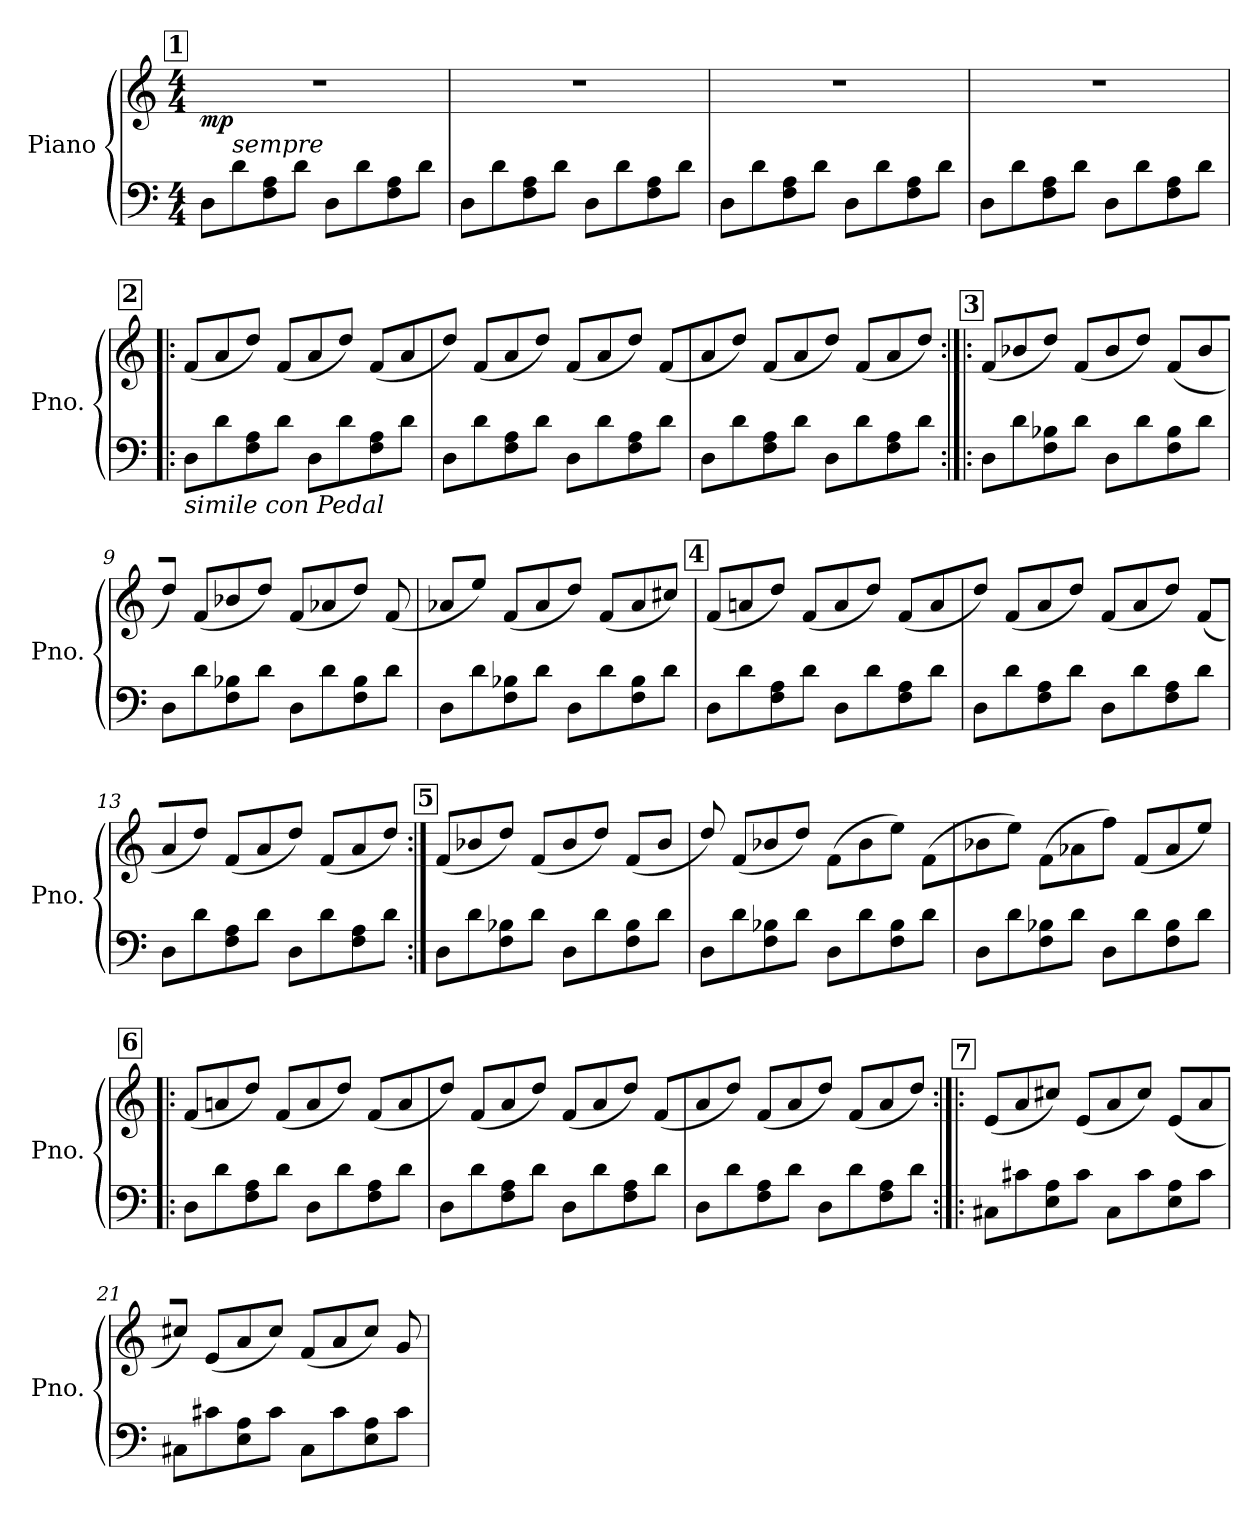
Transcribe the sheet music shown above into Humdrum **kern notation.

**kern	**kern	**dynam
*part1	*part1	*part1
*staff2	*staff1	*staff1/2
*I"Piano	*	*
*I'Pno.	*	*
*clefF4	*clefG2	*
*k[]	*k[]	*
*M4/4	*M4/4	*
*MM120	*MM120	*
!!LO:REH:place=s1:a:B:fs=14:t=1
=1	=1	=1
!	!	!LO:DY:b
8D\L	1r	mp
!LO:TX:a:i:t=sempre	!	!
8d\	.	.
8F\ 8A\	.	.
8d\J	.	.
8D\L	.	.
8d\	.	.
8F\ 8A\	.	.
8d\J	.	.
=2	=2	=2
8D\L	1r	.
8d\	.	.
8F\ 8A\	.	.
8d\J	.	.
8D\L	.	.
8d\	.	.
8F\ 8A\	.	.
8d\J	.	.
=3	=3	=3
8D\L	1r	.
8d\	.	.
8F\ 8A\	.	.
8d\J	.	.
8D\L	.	.
8d\	.	.
8F\ 8A\	.	.
8d\J	.	.
=4	=4	=4
8D\L	1r	.
8d\	.	.
8F\ 8A\	.	.
8d\J	.	.
8D\L	.	.
8d\	.	.
8F\ 8A\	.	.
8d\J	.	.
!!LO:LB:g=z
!!LO:REH:place=s1:a:B:fs=14:t=2
=5!|:	=5!|:	=5!|:
!LO:TX:b:i:t=simile con Pedal	!	!
8D\L	(8f/L	.
8d\	8a/	.
8F\ 8A\	8dd/J)	.
8d\J	(8f/L	.
8D\L	8a/	.
8d\	8dd/J)	.
8F\ 8A\	(8f/L	.
8d\J	8a/	.
=6	=6	=6
8D\L	8dd/J)	.
8d\	(8f/L	.
8F\ 8A\	8a/	.
8d\J	8dd/J)	.
8D\L	(8f/L	.
8d\	8a/	.
8F\ 8A\	8dd/J)	.
8d\J	(8f/L	.
=7	=7	=7
8D\L	8a/	.
8d\	8dd/J)	.
8F\ 8A\	(8f/L	.
8d\J	8a/	.
8D\L	8dd/J)	.
8d\	(8f/L	.
8F\ 8A\	8a/	.
8d\J	8dd/J)	.
!!LO:REH:place=s1:a:B:fs=14:t=3
=8:|!|:	=8:|!|:	=8:|!|:
8D\L	(8f/L	.
8d\	8b-X/	.
8F\ 8B-X\	8dd/J)	.
8d\J	(8f/L	.
8D\L	8b-/	.
8d\	8dd/J)	.
8F\ 8B-\	(8f/L	.
8d\J	8b-/	.
=9	=9	=9
8D\L	8dd/J)	.
8d\	(8f/L	.
8F\ 8B-X\	8b-X/	.
8d\J	8dd/J)	.
8D\L	(8f/L	.
8d\	8a-X/	.
8F\ 8B-\	8dd/J)	.
8d\J	(8f/	.
!!LO:LB:g=z
=10	=10	=10
8D\L	8a-X/L	.
8d\	8ee/J)	.
8F\ 8B-X\	(8f/L	.
8d\J	8a-/	.
8D\L	8dd/J)	.
8d\	(8f/L	.
8F\ 8B-\	8a-/	.
8d\J	8cc#X/J)	.
!!LO:REH:place=s1:a:B:fs=14:t=4
=11	=11	=11
8D\L	(8f/L	.
8d\	8an/	.
8F\ 8A\	8dd/J)	.
8d\J	(8f/L	.
8D\L	8a/	.
8d\	8dd/J)	.
8F\ 8A\	(8f/L	.
8d\J	8a/	.
=12	=12	=12
8D\L	8dd/J)	.
8d\	(8f/L	.
8F\ 8A\	8a/	.
8d\J	8dd/J)	.
8D\L	(8f/L	.
8d\	8a/	.
8F\ 8A\	8dd/J)	.
8d\J	(8f/L	.
=13	=13	=13
8D\L	8a/	.
8d\	8dd/J)	.
8F\ 8A\	(8f/L	.
8d\J	8a/	.
8D\L	8dd/J)	.
8d\	(8f/L	.
8F\ 8A\	8a/	.
8d\J	8dd/J)	.
!!LO:REH:place=s1:a:B:fs=14:t=5
=14:|!	=14:|!	=14:|!
8D\L	(8f/L	.
8d\	8b-X/	.
8F\ 8B-X\	8dd/J)	.
8d\J	(8f/L	.
8D\L	8b-/	.
8d\	8dd/J)	.
8F\ 8B-\	(8f/L	.
8d\J	8b-/J	.
!!LO:LB:g=z
=15	=15	=15
8D\L	8dd/)	.
8d\	(8f/L	.
8F\ 8B-X\	8b-X/	.
8d\J	8dd/J)	.
8D\L	(8f\L	.
8d\	8b-\	.
8F\ 8B-\	8ee\J)	.
8d\J	(8f\L	.
=16	=16	=16
8D\L	8b-X\	.
8d\	8ee\J)	.
8F\ 8B-X\	(8f\L	.
8d\J	8a-X\	.
8D\L	8ff\J)	.
8d\	(8f/L	.
8F\ 8B-\	8a-/	.
8d\J	8ee/J)	.
!!LO:REH:place=s1:a:B:fs=14:t=6
=17!|:	=17!|:	=17!|:
8D\L	(8f/L	.
8d\	8an/	.
8F\ 8A\	8dd/J)	.
8d\J	(8f/L	.
8D\L	8a/	.
8d\	8dd/J)	.
8F\ 8A\	(8f/L	.
8d\J	8a/	.
=18	=18	=18
8D\L	8dd/J)	.
8d\	(8f/L	.
8F\ 8A\	8a/	.
8d\J	8dd/J)	.
8D\L	(8f/L	.
8d\	8a/	.
8F\ 8A\	8dd/J)	.
8d\J	(8f/L	.
=19	=19	=19
8D\L	8a/	.
8d\	8dd/J)	.
8F\ 8A\	(8f/L	.
8d\J	8a/	.
8D\L	8dd/J)	.
8d\	(8f/L	.
8F\ 8A\	8a/	.
8d\J	8dd/J)	.
!!LO:LB:g=z
!!LO:REH:place=s1:a:B:fs=14:t=7
=20:|!|:	=20:|!|:	=20:|!|:
8C#X\L	(8e/L	.
8c#X\	8a/	.
8E\ 8A\	8cc#X/J)	.
8c#\J	(8e/L	.
8C#\L	8a/	.
8c#\	8cc#/J)	.
8E\ 8A\	(8e/L	.
8c#\J	8a/	.
=21	=21	=21
8C#X\L	8cc#X/J)	.
8c#X\	(8e/L	.
8E\ 8A\	8a/	.
8c#\J	8cc#/J)	.
8C#\L	(8f/L	.
8c#\	8a/	.
8E\ 8A\	8cc#/J)	.
8c#\J	8g/L	.
=	=	=
*-	*-	*-
